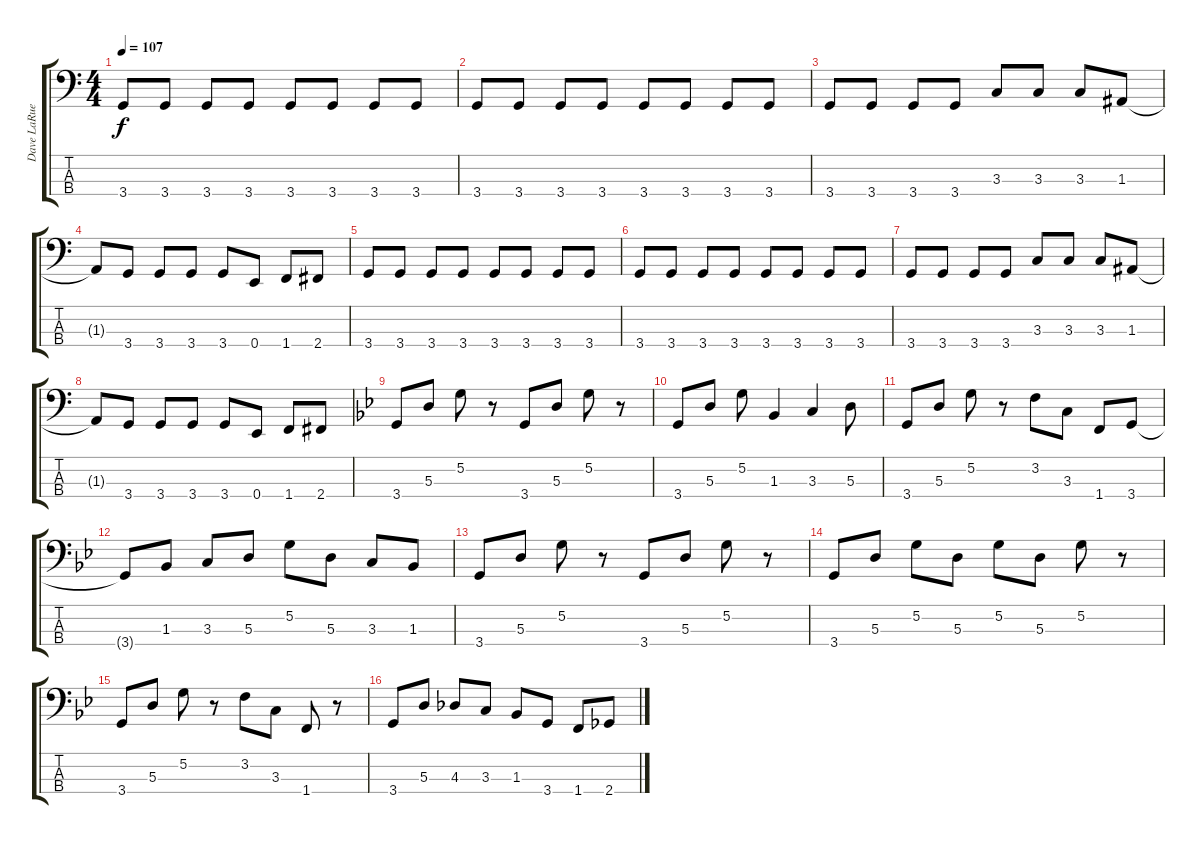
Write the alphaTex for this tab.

\track ("Dave LaRue" "Dave LaRue") {instrument electricbassfinger}
\staff {score tabs}
\tuning (G2 D2 A1 E1) {hide}
\ts (4 4)
\tempo 107
\clef f4
\ks c
3.4.8{dy f} 3.4.8 3.4.8 3.4.8 3.4.8 3.4.8 3.4.8 3.4.8 |
3.4.8 3.4.8 3.4.8 3.4.8 3.4.8 3.4.8 3.4.8 3.4.8 |
3.4.8 3.4.8 3.4.8 3.4.8 3.3.8 3.3.8 3.3.8 1.3.8 |
1.3{t}.8 3.4.8 3.4.8 3.4.8 3.4.8 0.4.8 1.4.8 2.4.8 |
3.4.8 3.4.8 3.4.8 3.4.8 3.4.8 3.4.8 3.4.8 3.4.8 |
3.4.8 3.4.8 3.4.8 3.4.8 3.4.8 3.4.8 3.4.8 3.4.8 |
3.4.8 3.4.8 3.4.8 3.4.8 3.3.8 3.3.8 3.3.8 1.3.8 |
1.3{t}.8 3.4.8 3.4.8 3.4.8 3.4.8 0.4.8 1.4.8 2.4.8 |
\ks bb
3.4.8 5.3.8 5.2.8 r.8 3.4.8 5.3.8 5.2.8 r.8 |
3.4.8 5.3.8 5.2.8 1.3.4 3.3.4 5.3.8 |
3.4.8 5.3.8 5.2.8 r.8 3.2.8 3.3.8 1.4.8 3.4.8 |
3.4{t}.8 1.3.8 3.3.8 5.3.8 5.2.8 5.3.8 3.3.8 1.3.8 |
3.4.8 5.3.8 5.2.8 r.8 3.4.8 5.3.8 5.2.8 r.8 |
3.4.8 5.3.8 5.2.8 5.3.8 5.2.8 5.3.8 5.2.8 r.8 |
3.4.8 5.3.8 5.2.8 r.8 3.2.8 3.3.8 1.4.8 r.8 |
3.4.8 5.3.8 4.3.8 3.3.8 1.3.8 3.4.8 1.4.8 2.4.8
